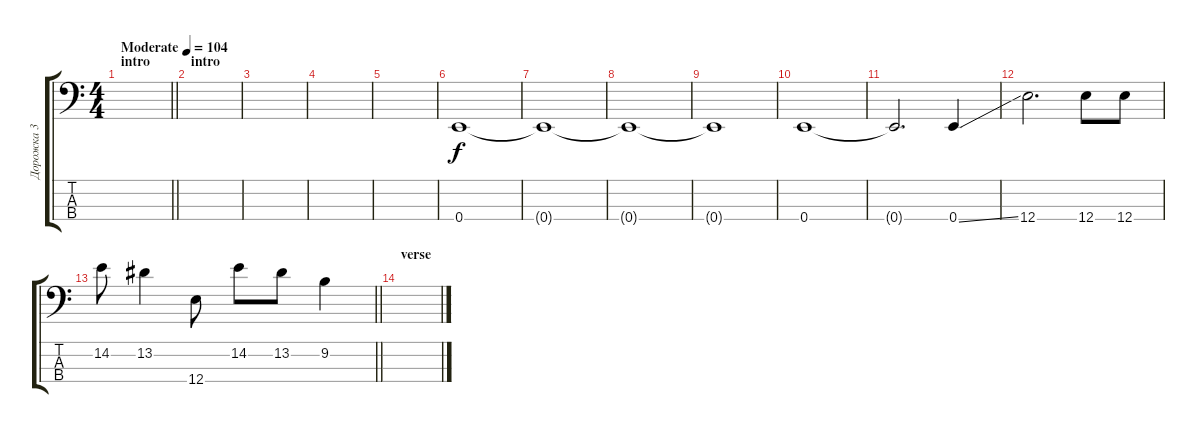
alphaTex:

\track ("Дорожка 3" "Дорожка 3") {instrument electricbassfinger}
\staff {score tabs}
\tuning (G2 D2 A1 E1) {hide}
\ts (4 4)
\section ("" "intro")
\tempo (104 "Moderate")
\clef f4
\barLineRight lightlight
\ks c
|
\section ("" "intro")
|
|
|
|
0.4.1 |
0.4{t}.1 |
0.4{t}.1 |
0.4{t}.1 |
0.4.1 |
0.4{t}.2{d} 0.4{ss}.4 |
12.4.2{d} 12.4.8 12.4.8 |
\barLineRight lightlight
14.2.8 13.2.4 12.4.8 14.2.8 13.2.8 9.2.4 |
\section ("" "verse")
